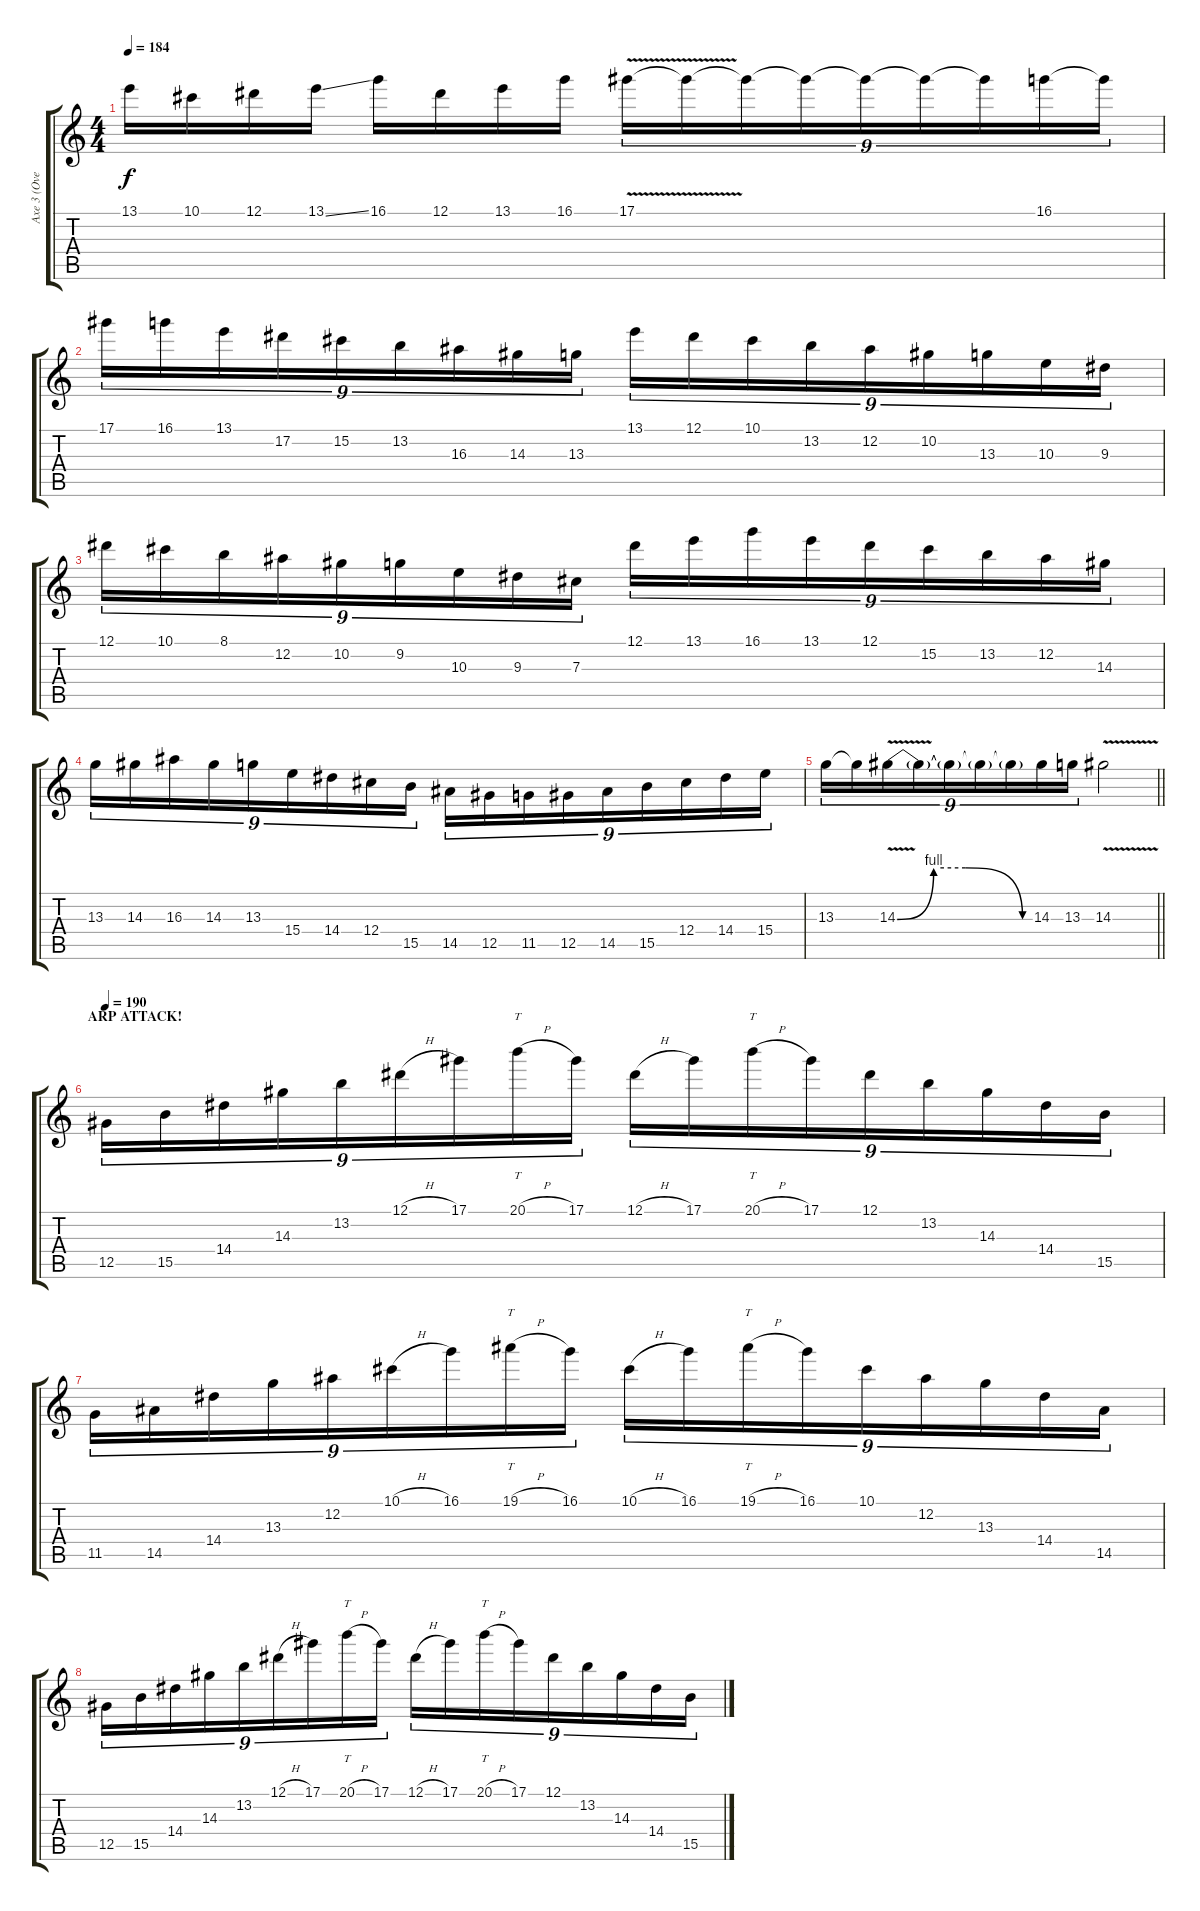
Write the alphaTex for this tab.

\track ("Axe 3 (Overdubs+Solo)" "Axe 3 (Ove") {instrument overdrivenguitar}
\staff {score tabs}
\tuning (Eb4 Bb3 Gb3 Db3 Ab2 Eb2) {hide}
\ts (4 4)
\tempo 184
\clef g2
\ks c
13.1.16{dy f} 10.1.16 12.1.16 13.1{ss}.16 16.1.16 12.1.16 13.1.16 16.1.16 17.1{v}.16{tu (9 8)} 17.1{t}.16{tu (9 8)} 17.1{t}.16{tu (9 8)} 17.1{t}.16{tu (9 8)} 17.1{t}.16{tu (9 8)} 17.1{t}.16{tu (9 8)} 17.1{t}.16{tu (9 8)} 16.1.16{tu (9 8)} 16.1{t}.16{tu (9 8)} |
17.1.16{tu (9 8)} 16.1.16{tu (9 8)} 13.1.16{tu (9 8)} 17.2.16{tu (9 8)} 15.2.16{tu (9 8)} 13.2.16{tu (9 8)} 16.3.16{tu (9 8)} 14.3.16{tu (9 8)} 13.3.16{tu (9 8)} 13.1.16{tu (9 8)} 12.1.16{tu (9 8)} 10.1.16{tu (9 8)} 13.2.16{tu (9 8)} 12.2.16{tu (9 8)} 10.2.16{tu (9 8)} 13.3.16{tu (9 8)} 10.3.16{tu (9 8)} 9.3.16{tu (9 8)} |
12.1.16{tu (9 8)} 10.1.16{tu (9 8)} 8.1.16{tu (9 8)} 12.2.16{tu (9 8)} 10.2.16{tu (9 8)} 9.2.16{tu (9 8)} 10.3.16{tu (9 8)} 9.3.16{tu (9 8)} 7.3.16{tu (9 8)} 12.1.16{tu (9 8)} 13.1.16{tu (9 8)} 16.1.16{tu (9 8)} 13.1.16{tu (9 8)} 12.1.16{tu (9 8)} 15.2.16{tu (9 8)} 13.2.16{tu (9 8)} 12.2.16{tu (9 8)} 14.3.16{tu (9 8)} |
13.3.16{tu (9 8)} 14.3.16{tu (9 8)} 16.3.16{tu (9 8)} 14.3.16{tu (9 8)} 13.3.16{tu (9 8)} 15.4.16{tu (9 8)} 14.4.16{tu (9 8)} 12.4.16{tu (9 8)} 15.5.16{tu (9 8)} 14.5.16{tu (9 8)} 12.5.16{tu (9 8)} 11.5.16{tu (9 8)} 12.5.16{tu (9 8)} 14.5.16{tu (9 8)} 15.5.16{tu (9 8)} 12.4.16{tu (9 8)} 14.4.16{tu (9 8)} 15.4.16{tu (9 8)} |
\barLineRight lightlight
13.3.16{tu (9 8)} 13.3{t}.16{tu (9 8)} 14.3{be (custom 0 0 16 4 30 4 55 0 60 0) v}.16{tu (9 8)} 14.3{t}.16{tu (9 8)} 14.3{t}.16{tu (9 8)} 14.3{t}.16{tu (9 8)} 14.3{t}.16{tu (9 8)} 14.3.16{tu (9 8)} 13.3.16{tu (9 8)} 14.3{v}.2 |
\section ("" "ARP ATTACK!")
\tempo 190
12.5.16{tu (9 8)} 15.5.16{tu (9 8)} 14.4.16{tu (9 8)} 14.3.16{tu (9 8)} 13.2.16{tu (9 8)} 12.1{h}.16{tu (9 8)} 17.1.16{tu (9 8)} 20.1{h}.16{tt tu (9 8)} 17.1.16{tu (9 8)} 12.1{h}.16{tu (9 8)} 17.1.16{tu (9 8)} 20.1{h}.16{tt tu (9 8)} 17.1.16{tu (9 8)} 12.1.16{tu (9 8)} 13.2.16{tu (9 8)} 14.3.16{tu (9 8)} 14.4.16{tu (9 8)} 15.5.16{tu (9 8)} |
11.5.16{tu (9 8)} 14.5.16{tu (9 8)} 14.4.16{tu (9 8)} 13.3.16{tu (9 8)} 12.2.16{tu (9 8)} 10.1{h}.16{tu (9 8)} 16.1.16{tu (9 8)} 19.1{h}.16{tt tu (9 8)} 16.1.16{tu (9 8)} 10.1{h}.16{tu (9 8)} 16.1.16{tu (9 8)} 19.1{h}.16{tt tu (9 8)} 16.1.16{tu (9 8)} 10.1.16{tu (9 8)} 12.2.16{tu (9 8)} 13.3.16{tu (9 8)} 14.4.16{tu (9 8)} 14.5.16{tu (9 8)} |
12.5.16{tu (9 8)} 15.5.16{tu (9 8)} 14.4.16{tu (9 8)} 14.3.16{tu (9 8)} 13.2.16{tu (9 8)} 12.1{h}.16{tu (9 8)} 17.1.16{tu (9 8)} 20.1{h}.16{tt tu (9 8)} 17.1.16{tu (9 8)} 12.1{h}.16{tu (9 8)} 17.1.16{tu (9 8)} 20.1{h}.16{tt tu (9 8)} 17.1.16{tu (9 8)} 12.1.16{tu (9 8)} 13.2.16{tu (9 8)} 14.3.16{tu (9 8)} 14.4.16{tu (9 8)} 15.5.16{tu (9 8)}
